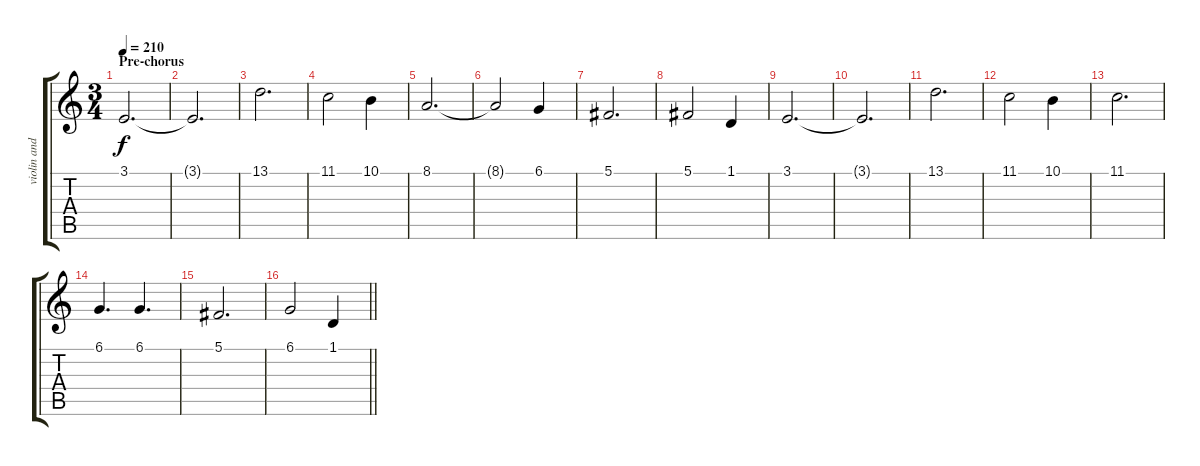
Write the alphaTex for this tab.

\track ("violin and hurdy gurdy" "violin and") {instrument violin}
\staff {score tabs}
\tuning (Db4 Ab3 E3 B2 Gb2 B1) {hide}
\ts (3 4)
\section ("" "Pre-chorus")
\tempo 210
\clef g2
\ks c
3.1.2{d dy f} |
3.1{t}.2{d} |
13.1.2{d} |
11.1.2 10.1.4 |
8.1.2{d} |
8.1{t}.2 6.1.4 |
5.1.2{d} |
5.1.2 1.1.4 |
3.1.2{d} |
3.1{t}.2{d} |
13.1.2{d} |
11.1.2 10.1.4 |
11.1.2{d} |
6.1.4{d} 6.1.4{d} |
5.1.2{d} |
\barLineRight lightlight
6.1.2 1.1.4
